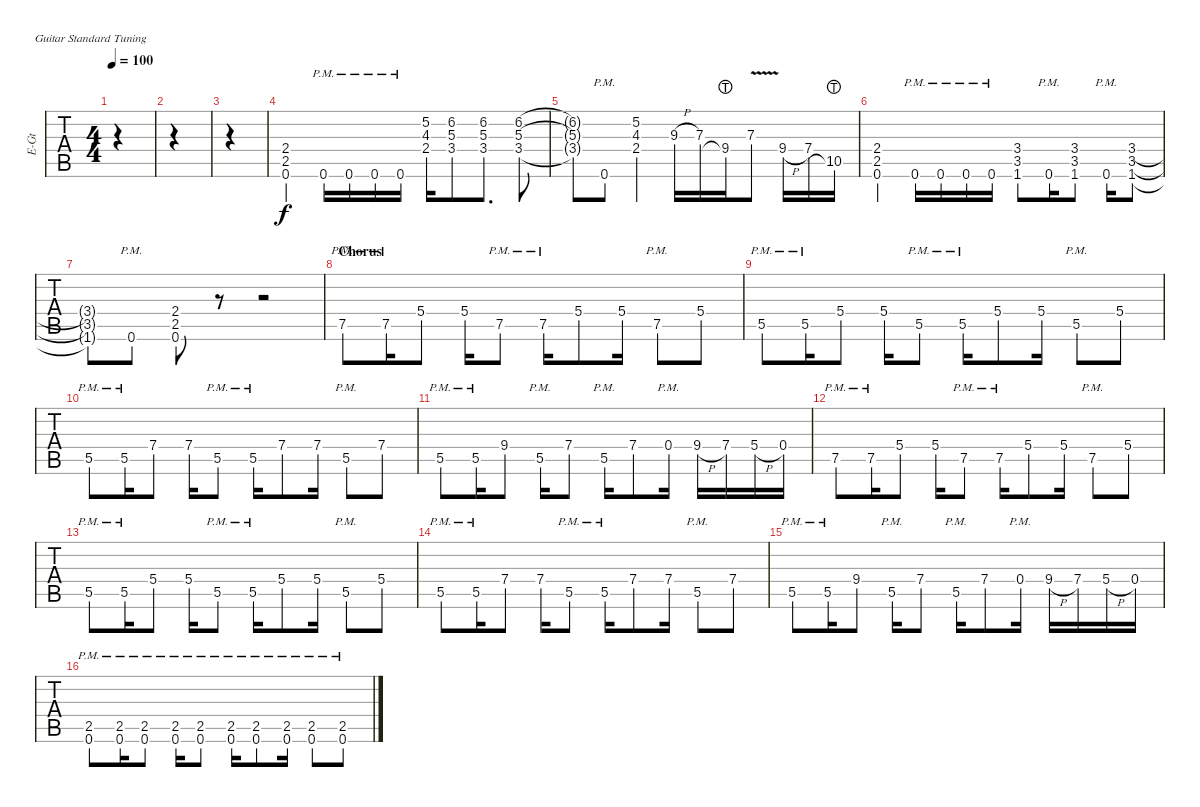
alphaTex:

\defaultSystemsLayout 4
\bracketExtendMode groupsimilarinstruments
\otherSystemsTrackNameOrientation horizontal
\track ("Matthew" "E-Gt") {instrument distortionguitar}
\staff {tabs}
\tuning (E4 B3 G3 D3 A2 E2)
\ts (4 4)
\tempo 100
\clef g2
\ks c
|
|
|
(0.6 2.5 2.4).4 0.6{pm}.16 0.6{pm}.16 0.6{pm}.16 0.6{pm}.16 (2.4 4.3 5.2).16 (3.4 5.3 6.2).8 (3.4 5.3 6.2).8{d} (3.4 5.3 6.2).8 |
(3.4{t} 5.3{t} 6.2{t}).8 0.6{pm}.8 (2.4 4.3 5.2).4 9.3{h}.16 7.3.16 9.4{lht}.16 7.3{v}.8 9.4{h}.16 7.4.16 10.5{lht}.16 |
(0.6 2.5 2.4).4 0.6{pm}.16 0.6{pm}.16 0.6{pm}.16 0.6{pm}.16 (1.6 3.5 3.4).8 0.6{pm}.16 (1.6 3.5 3.4).8 0.6{pm}.16 (1.6 3.5 3.4).8 |
(1.6{t} 3.5{t} 3.4{t}).8 0.6{pm}.8 (0.6 2.5 2.4).8 r.8 r.2 |
\section ("" "Chorus")
7.5{pm}.8 7.5{pm}.16 5.4.8 5.4.16 7.5{pm}.8 7.5{pm}.16 5.4.8 5.4.16 7.5{pm}.8 5.4.8 |
5.5{pm}.8 5.5{pm}.16 5.4.8 5.4.16 5.5{pm}.8 5.5{pm}.16 5.4.8 5.4.16 5.5{pm}.8 5.4.8 |
5.5{pm}.8 5.5{pm}.16 7.4.8 7.4.16 5.5{pm}.8 5.5{pm}.16 7.4.8 7.4.16 5.5{pm}.8 7.4.8 |
5.5{pm}.8 5.5{pm}.16 9.4.8 5.5{pm}.16 7.4.8 5.5{pm}.16 7.4.8 0.4{pm}.16 9.4{h}.16 7.4.16 5.4{h}.16 0.4.16 |
7.5{pm}.8 7.5{pm}.16 5.4.8 5.4.16 7.5{pm}.8 7.5{pm}.16 5.4.8 5.4.16 7.5{pm}.8 5.4.8 |
5.5{pm}.8 5.5{pm}.16 5.4.8 5.4.16 5.5{pm}.8 5.5{pm}.16 5.4.8 5.4.16 5.5{pm}.8 5.4.8 |
5.5{pm}.8 5.5{pm}.16 7.4.8 7.4.16 5.5{pm}.8 5.5{pm}.16 7.4.8 7.4.16 5.5{pm}.8 7.4.8 |
5.5{pm}.8 5.5{pm}.16 9.4.8 5.5{pm}.16 7.4.8 5.5{pm}.16 7.4.8 0.4{pm}.16 9.4{h}.16 7.4.16 5.4{h}.16 0.4.16 |
(2.5{pm} 0.6{pm}).8 (2.5{pm} 0.6{pm}).16 (0.6{pm} 2.5{pm}).8 (0.6{pm} 2.5{pm}).16 (2.5{pm} 0.6{pm}).8 (2.5{pm} 0.6{pm}).16 (0.6{pm} 2.5{pm}).8 (0.6{pm} 2.5{pm}).16 (2.5{pm} 0.6{pm}).8 (0.6{pm} 2.5{pm}).8
